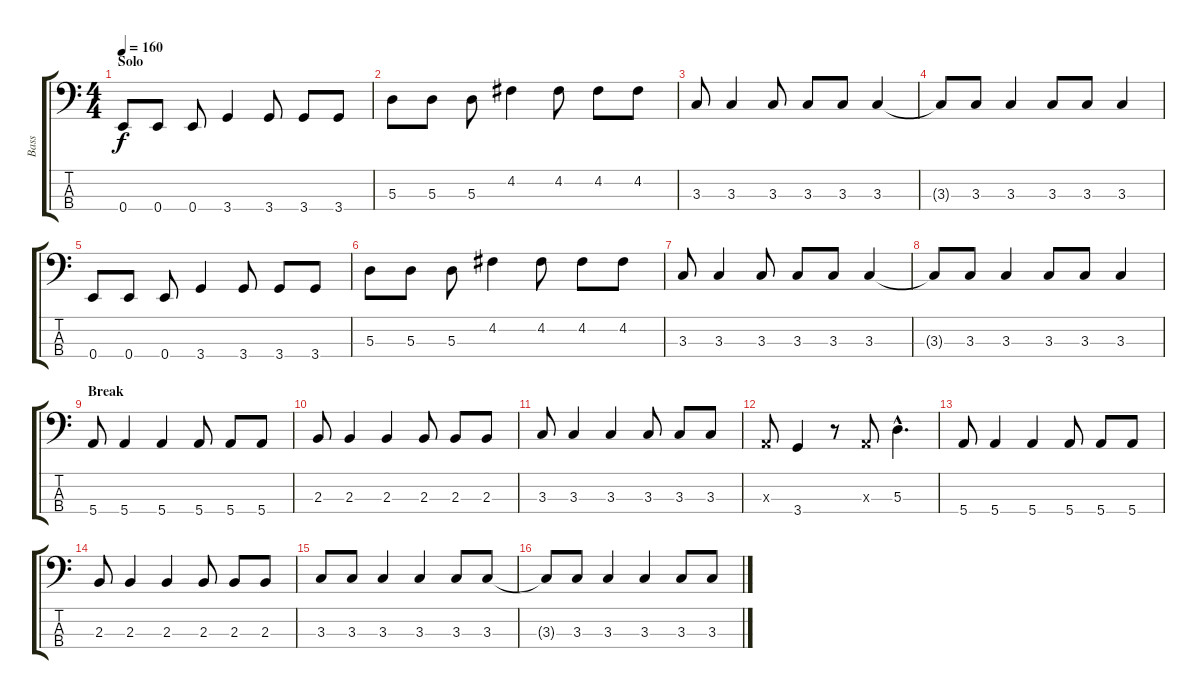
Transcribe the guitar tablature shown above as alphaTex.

\track ("Bass" "Bass") {instrument electricbasspick}
\staff {score tabs}
\tuning (G2 D2 A1 E1) {hide}
\ts (4 4)
\section ("" "Solo")
\tempo 160
\clef f4
\ks c
0.4.8{dy f} 0.4.8 0.4.8 3.4.4 3.4.8 3.4.8 3.4.8 |
5.3.8 5.3.8 5.3.8 4.2.4 4.2.8 4.2.8 4.2.8 |
3.3.8 3.3.4 3.3.8 3.3.8 3.3.8 3.3.4 |
3.3{t}.8 3.3.8 3.3.4 3.3.8 3.3.8 3.3.4 |
0.4.8 0.4.8 0.4.8 3.4.4 3.4.8 3.4.8 3.4.8 |
5.3.8 5.3.8 5.3.8 4.2.4 4.2.8 4.2.8 4.2.8 |
3.3.8 3.3.4 3.3.8 3.3.8 3.3.8 3.3.4 |
3.3{t}.8 3.3.8 3.3.4 3.3.8 3.3.8 3.3.4 |
\section ("" "Break")
5.4.8 5.4.4 5.4.4 5.4.8 5.4.8 5.4.8 |
2.3.8 2.3.4 2.3.4 2.3.8 2.3.8 2.3.8 |
3.3.8 3.3.4 3.3.4 3.3.8 3.3.8 3.3.8 |
0.3{x}.8 3.4.4 r.8 0.3{x}.8 5.3{hac}.4{d} |
5.4.8 5.4.4 5.4.4 5.4.8 5.4.8 5.4.8 |
2.3.8 2.3.4 2.3.4 2.3.8 2.3.8 2.3.8 |
3.3.8 3.3.8 3.3.4 3.3.4 3.3.8 3.3.8 |
3.3{t}.8 3.3.8 3.3.4 3.3.4 3.3.8 3.3.8
